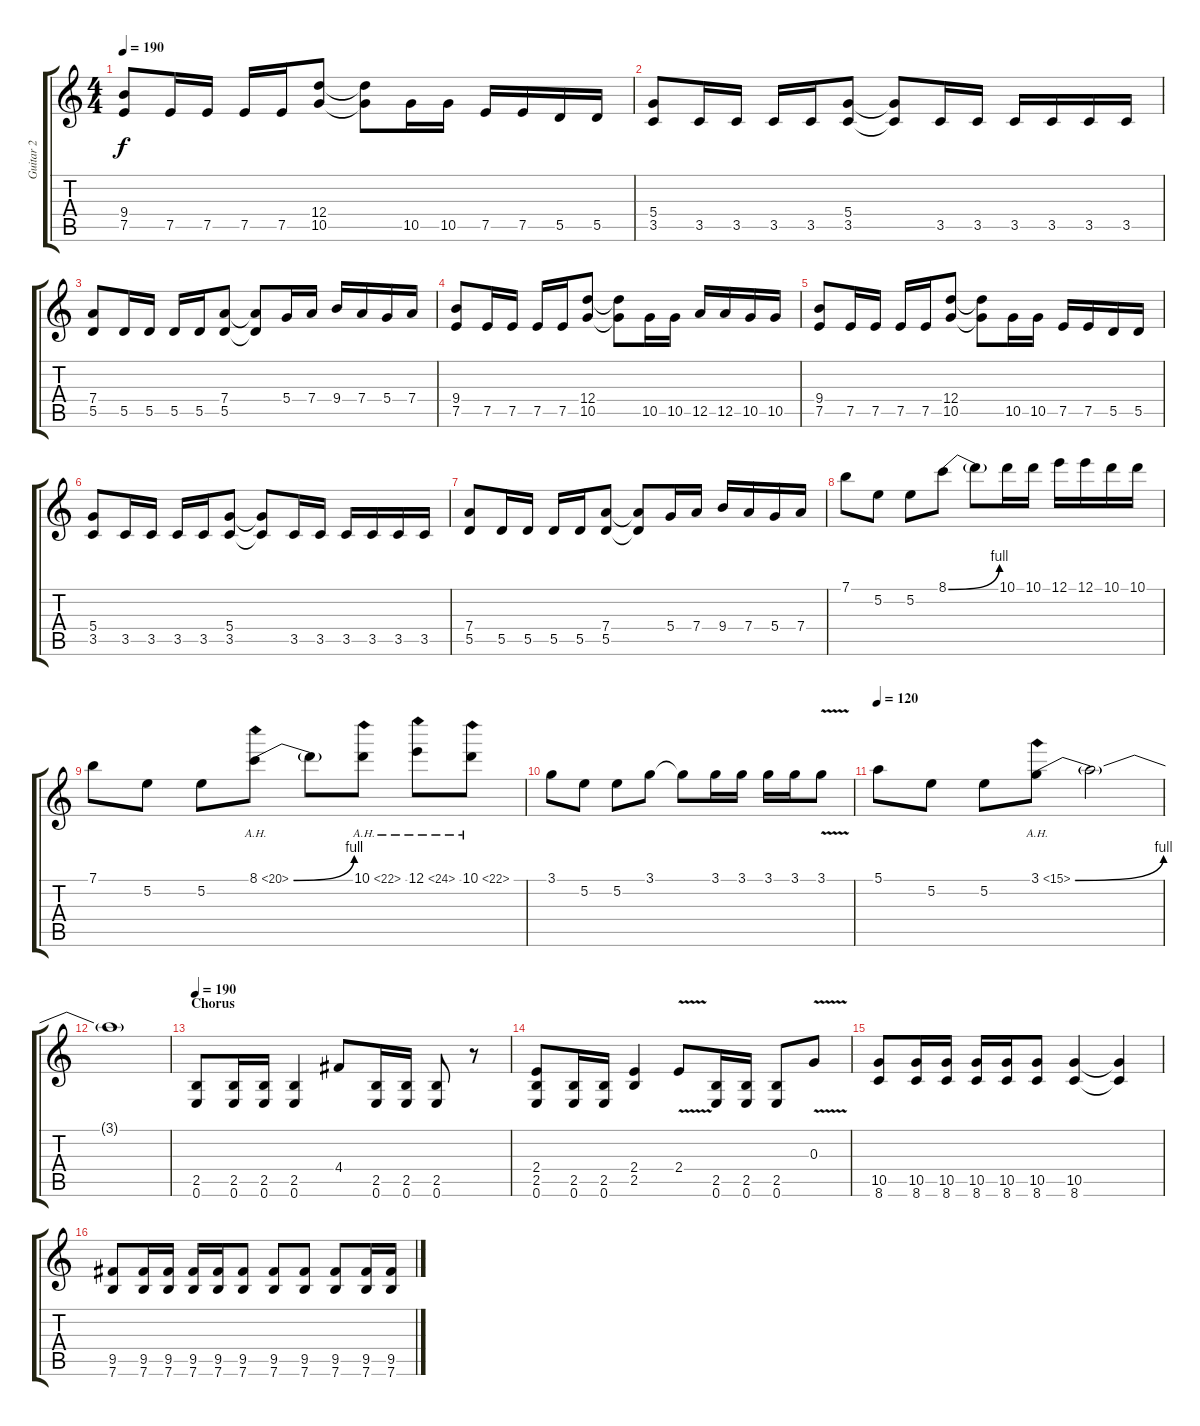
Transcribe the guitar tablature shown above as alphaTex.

\track ("Guitar 2" "Guitar 2") {instrument distortionguitar}
\staff {score tabs}
\tuning (E4 B3 G3 D3 A2 E2) {hide}
\ts (4 4)
\tempo 190
\clef g2
\ks c
(9.4 7.5).8{dy f} 7.5.16 7.5.16 7.5.16 7.5.16 (12.4 10.5).8 (12.4{t} 10.5{t}).8 10.5.16 10.5.16 7.5.16 7.5.16 5.5.16 5.5.16 |
(5.4 3.5).8 3.5.16 3.5.16 3.5.16 3.5.16 (5.4 3.5).8 (5.4{t} 3.5{t}).8 3.5.16 3.5.16 3.5.16 3.5.16 3.5.16 3.5.16 |
(7.4 5.5).8 5.5.16 5.5.16 5.5.16 5.5.16 (7.4 5.5).8 (7.4{t} 5.5{t}).8 5.4.16 7.4.16 9.4.16 7.4.16 5.4.16 7.4.16 |
(9.4 7.5).8 7.5.16 7.5.16 7.5.16 7.5.16 (12.4 10.5).8 (12.4{t} 10.5{t}).8 10.5.16 10.5.16 12.5.16 12.5.16 10.5.16 10.5.16 |
(9.4 7.5).8 7.5.16 7.5.16 7.5.16 7.5.16 (12.4 10.5).8 (12.4{t} 10.5{t}).8 10.5.16 10.5.16 7.5.16 7.5.16 5.5.16 5.5.16 |
(5.4 3.5).8 3.5.16 3.5.16 3.5.16 3.5.16 (5.4 3.5).8 (5.4{t} 3.5{t}).8 3.5.16 3.5.16 3.5.16 3.5.16 3.5.16 3.5.16 |
(7.4 5.5).8 5.5.16 5.5.16 5.5.16 5.5.16 (7.4 5.5).8 (7.4{t} 5.5{t}).8 5.4.16 7.4.16 9.4.16 7.4.16 5.4.16 7.4.16 |
7.1.8 5.2.8 5.2.8 8.1{be (bend 0 0 60 4)}.8 8.1{t}.8 10.1.16 10.1.16 12.1.16 12.1.16 10.1.16 10.1.16 |
7.1.8 5.2.8 5.2.8 8.1{be (bend 0 0 60 4) ah 12}.8 8.1{t}.8 10.1{ah 12}.8 12.1{ah 12}.8 10.1{ah 12}.8 |
3.1.8 5.2.8 5.2.8 3.1.8 3.1{t}.8 3.1.16 3.1.16 3.1.16 3.1.16 3.1{v}.8 |
\tempo 120
5.1.8 5.2.8 5.2.8 3.1{be (bend 0 0 60 4) ah 12}.8 3.1{t}.2 |
3.1{t}.1 |
\section ("" "Chorus")
\tempo 190
(2.5 0.6).8 (2.5 0.6).16 (2.5 0.6).16 (2.5 0.6).4 4.4.8 (2.5 0.6).16 (2.5 0.6).16 (2.5 0.6).8 r.8 |
(2.4 2.5 0.6).8 (2.5 0.6).16 (2.5 0.6).16 (2.4 2.5).4 2.4{v}.8 (2.5 0.6).16 (2.5 0.6).16 (2.5 0.6).8 0.3{v}.8 |
(10.5 8.6).8 (10.5 8.6).16 (10.5 8.6).16 (10.5 8.6).16 (10.5 8.6).16 (10.5 8.6).8 (10.5 8.6).4 (10.5{t} 8.6{t}).4 |
(9.5 7.6).8 (9.5 7.6).16 (9.5 7.6).16 (9.5 7.6).16 (9.5 7.6).16 (9.5 7.6).8 (9.5 7.6).8 (9.5 7.6).8 (9.5 7.6).8 (9.5 7.6).16 (9.5 7.6).16
